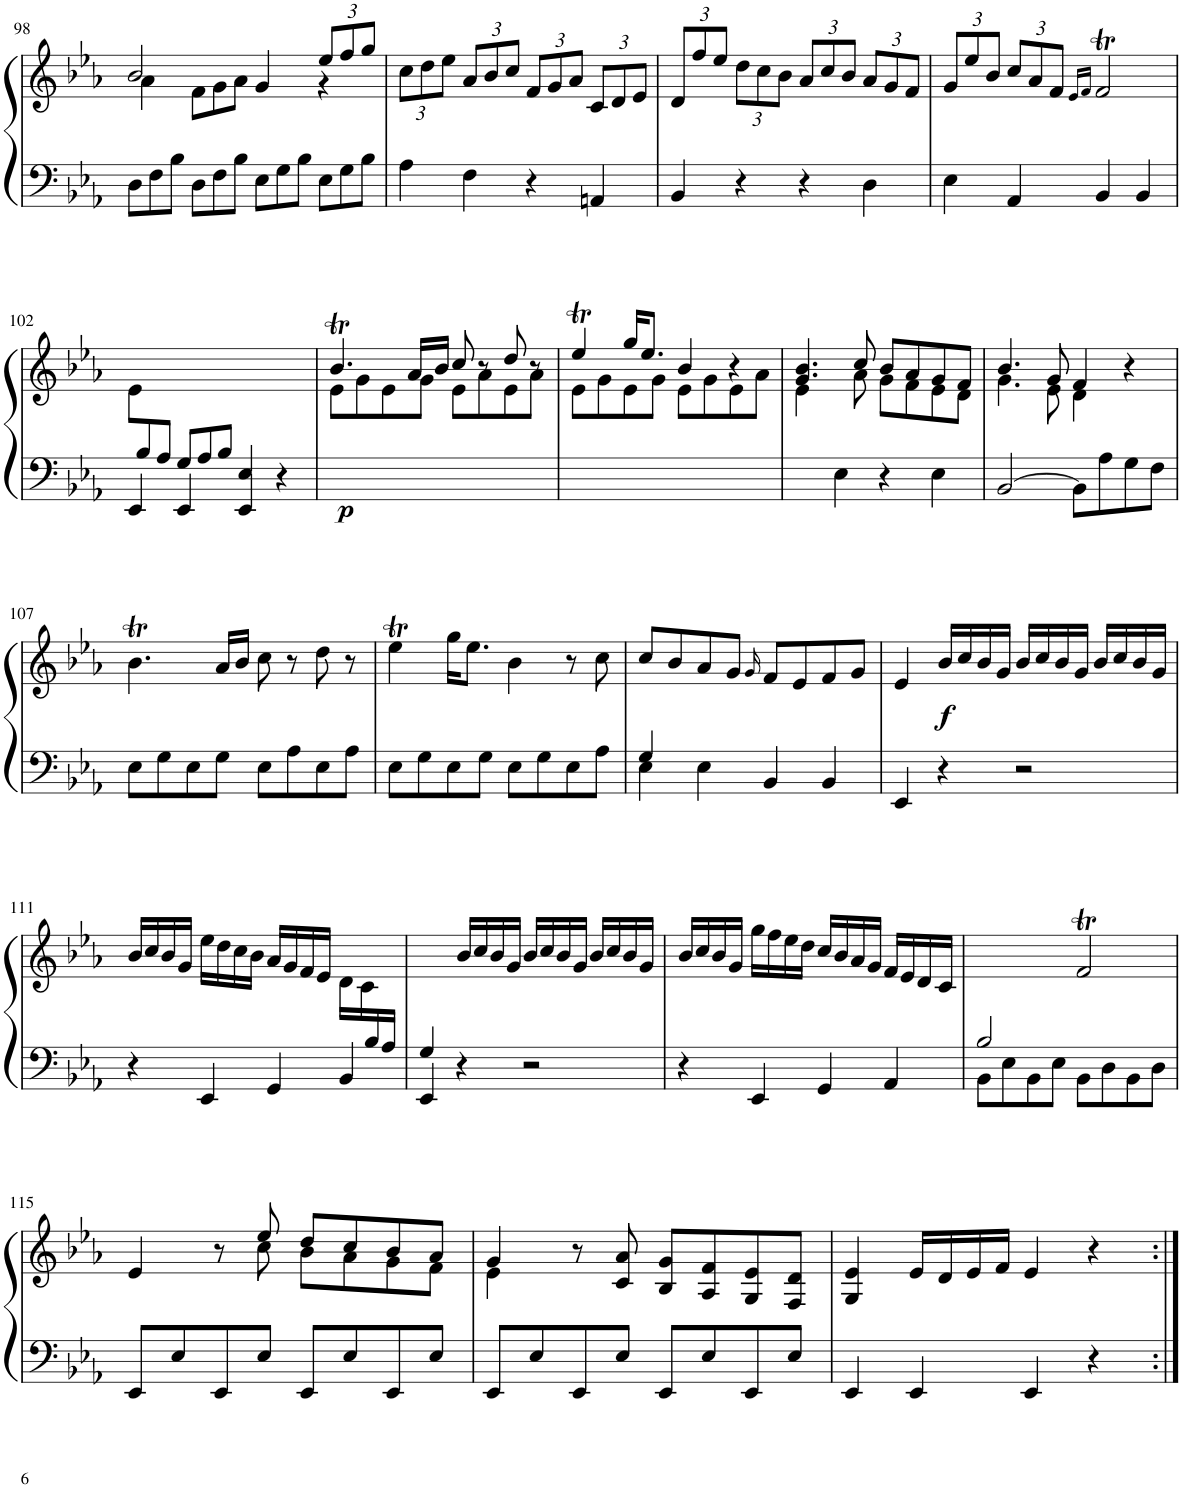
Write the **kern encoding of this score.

**kern	**kern	**dynam
*part1	*part1	*part1
*staff2	*staff1	*staff1/2
*I"Piano	*	*
*I'Pno.	*	*
!!LO:PB:g=z
*clefF4	*clefG2	*
*k[b-e-a-]	*k[b-e-a-]	*
*M4/4	*M4/4	*
*met(c)	*met(c)	*
*Xbrackettup	*	*
=98	=98	=98
*	*^	*
12D\L	2b-/	4a-\	.
12F\	.	.	.
12B-\J	.	.	.
*	*	*Xbrackettup	*
12D\L	.	12f\L	.
12F\	.	12g\	.
12B-\J	.	12a-\J	.
12E-\L	4g/	4ryy	.
12G\	.	.	.
12B-\J	.	.	.
12E-\L	12ee-/L	4r	.
12G\	12ff/	.	.
12B-\J	12gg/J	.	.
*	*v	*v	*
=99	=99	=99
4A-\	12cc\L	.
.	12dd\	.
.	12ee-\J	.
4F\	12a-/L	.
.	12b-/	.
.	12cc/J	.
4r	12f/L	.
.	12g/	.
.	12a-/J	.
4AAn/	12c/L	.
.	12d/	.
.	12e-/J	.
=100	=100	=100
4BB-/	12d/L	.
.	12ff/	.
.	12ee-/J	.
4r	12dd\L	.
.	12cc\	.
.	12b-\J	.
4r	12a-/L	.
.	12cc/	.
.	12b-/J	.
4D\	12a-/L	.
.	12g/	.
.	12f/J	.
=101	=101	=101
4E-\	12g/L	.
.	12ee-/	.
.	12b-/J	.
4AA-/	12cc/L	.
.	12a-/	.
.	12f/J	.
.	16qe-/LL	.
.	16qf/JJ	.
4BB-/	2fT/	.
4BB-/	.	.
!!LO:LB:g=z
=102	=102	=102
*^	*	*
12ryy	4EE-/	12e-\L	.
12B-/	.	3%2ryy	.
12A-/J	.	.	.
12G/L	4EE-/	.	.
12A-/	.	.	.
12B-/J	.	.	.
4E-/	4EE-/	.	.
4ryy	4r	4ryy	.
=103	=103	=103	=103
*	*	*^	*
!	!	!	!	!LO:DY:b=2
*v	*v	*	*	*
1ryy	4.b-T/	8e-\L	p
.	.	8g\	.
.	.	8e-\	.
.	16a-/LL	8g\J	.
.	16b-/JJ	.	.
.	8cc/	8e-\L	.
.	8r	8a-\	.
.	8dd/	8e-\	.
.	8r	8a-\J	.
=104	=104	=104	=104
1ryy	4ee-T/	8e-\L	.
.	.	8g\	.
.	16gg/KL	8e-\	.
.	8.ee-/J	.	.
.	.	8g\J	.
.	4b-/	8e-\L	.
.	.	8g\	.
.	4r	8e-\	.
.	.	8a-\J	.
=105	=105	=105	=105
*	*	*^	*
4ryy	4.g/ 4.b-/	4.ryy	4e-\	.
4E-\	.	.	2.ryy	.
.	8cc/	8a-\	.	.
4r	8b-/L	8g\L	.	.
.	8a-/	8f\	.	.
4E-\	8g/	8e-\	.	.
.	8f/J	8d\J	.	.
*	*	*v	*v	*
=106	=106	=106	=106
[2BB-/	4.b-/	4.g\	.
.	8g/	8e-\	.
8BB-\L]	4f/	4d\	.
8A-\	.	.	.
8G\	4r	4ryy	.
8F\J	.	.	.
*	*v	*v	*
!!LO:LB:g=z
=107	=107	=107
8E-\L	4.b-T\	.
8G\	.	.
8E-\	.	.
8G\J	16a-/LL	.
.	16b-/JJ	.
8E-\L	8cc\	.
8A-\	8r	.
8E-\	8dd\	.
8A-\J	8r	.
=108	=108	=108
8E-\L	4ee-T\	.
8G\	.	.
8E-\	16gg\KL	.
.	8.ee-\J	.
8G\J	.	.
8E-\L	4b-\	.
8G\	.	.
8E-\	8r	.
8A-\J	8cc\	.
=109	=109	=109
*^	*	*
4E-\	4G/	8cc/L	.
.	.	8b-/	.
4E-\	2.ryy	8a-/	.
.	.	8g/J	.
.	.	16qg/	.
4BB-/	.	8f/L	.
.	.	8e-/	.
4BB-/	.	8f/	.
.	.	8g/J	.
*v	*v	*	*
=110	=110	=110
4EE-/	4e-/	.
!	!	!LO:DY:b
4r	16b-/LL	f
.	16cc/	.
.	16b-/	.
.	16g/JJ	.
2r	16b-/LL	.
.	16cc/	.
.	16b-/	.
.	16g/JJ	.
.	16b-/LL	.
.	16cc/	.
.	16b-/	.
.	16g/JJ	.
!!LO:LB:g=z
=111	=111	=111
*^	*	*
2..ryy	4r	16b-/LL	.
.	.	16cc/	.
.	.	16b-/	.
.	.	16g/JJ	.
.	4EE-/	16ee-\LL	.
.	.	16dd\	.
.	.	16cc\	.
.	.	16b-\JJ	.
.	4GG/	16a-/LL	.
.	.	16g/	.
.	.	16f/	.
.	.	16e-/JJ	.
.	4BB-/	16d\LL	.
.	.	16c\	.
16B-/	.	8ryy	.
16A-/JJ	.	.	.
=112	=112	=112	=112
4G/	4EE-/	4ryy	.
2.ryy	4r	16b-/LL	.
.	.	16cc/	.
.	.	16b-/	.
.	.	16g/JJ	.
.	2r	16b-/LL	.
.	.	16cc/	.
.	.	16b-/	.
.	.	16g/JJ	.
.	.	16b-/LL	.
.	.	16cc/	.
.	.	16b-/	.
.	.	16g/JJ	.
*v	*v	*	*
=113	=113	=113
4r	16b-/LL	.
.	16cc/	.
.	16b-/	.
.	16g/JJ	.
4EE-/	16gg\LL	.
.	16ff\	.
.	16ee-\	.
.	16dd\JJ	.
4GG/	16cc/LL	.
.	16b-/	.
.	16a-/	.
.	16g/JJ	.
4AA-/	16f/LL	.
.	16e-/	.
.	16d/	.
.	16c/JJ	.
=114	=114	=114
*^	*	*
2B-/	8BB-\L	2ryy	.
.	8E-\	.	.
.	8BB-\	.	.
.	8E-\J	.	.
2ryy	8BB-\L	2fT/	.
.	8D\	.	.
.	8BB-\	.	.
.	8D\J	.	.
*v	*v	*	*
!!LO:LB:g=z
=115	=115	=115
*	*^	*
8EE-/L	4e-/	4.ryy	.
8E-/	.	.	.
8EE-/	8r	.	.
8E-/J	8ee-/	8cc\	.
8EE-/L	8dd/L	8b-\L	.
8E-/	8cc/	8a-\	.
8EE-/	8b-/	8g\	.
8E-/J	8a-/J	8f\J	.
=116	=116	=116	=116
8EE-/L	4g/	4e-\	.
8E-/	.	.	.
8EE-/	8r	2.ryy	.
8E-/J	8c/ 8a-/	.	.
8EE-/L	8B-/ 8g/L	.	.
8E-/	8A-/ 8f/	.	.
8EE-/	8G/ 8e-/	.	.
8E-/J	8F/ 8d/J	.	.
*	*v	*v	*
=117	=117	=117
4EE-/	4G/ 4e-/	.
4EE-/	16e-/LL	.
.	16d/	.
.	16e-/	.
.	16f/JJ	.
4EE-/	4e-/	.
4r	4r	.
=:|!	=:|!	=:|!
*-	*-	*-
